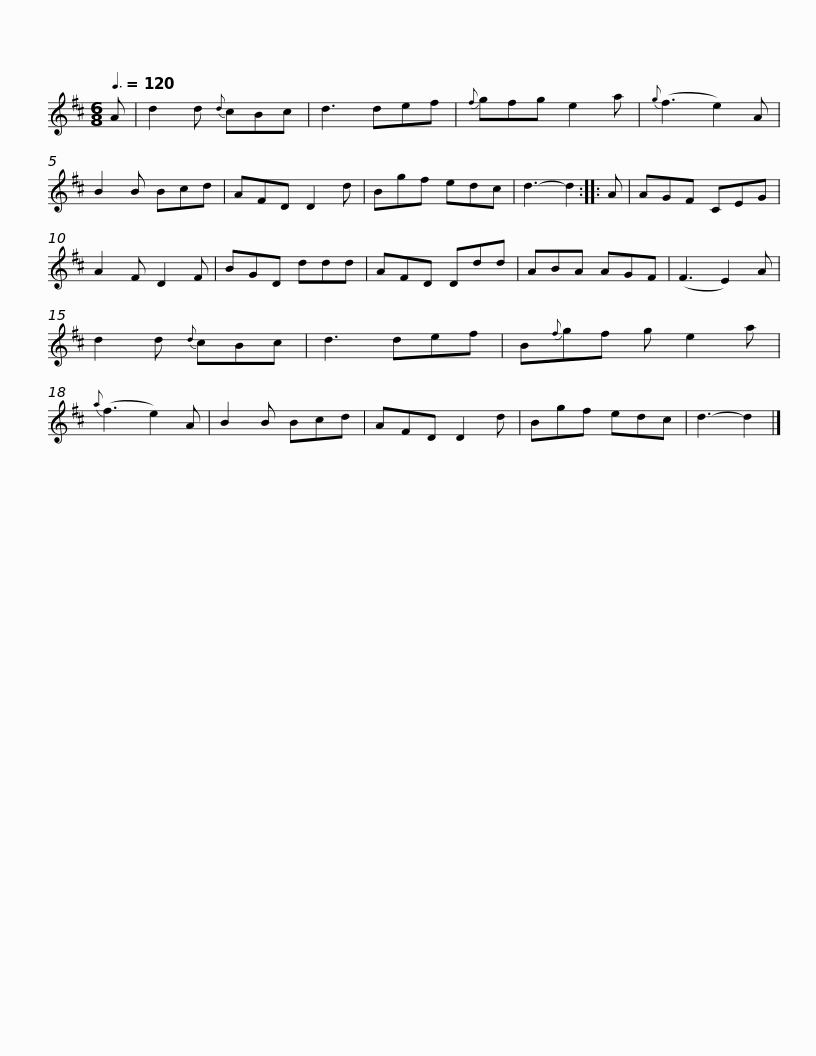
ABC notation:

X:1
L:1/8
Q:3/8=120
M:6/8
I:linebreak $
K:D
V:1 treble
V:1
 A | d2 d{d} cBc | d3 def |{f} gfg e2 a |{g} (f3 e2) A |$ %5
 B2 B Bcd | AFD D2 d | Bgf edc | d3- d2 ::$ A | %10
 AGF CEG | A2 F D2 F | BGD ddd | AFD Ddd |$ ABA AGF | %15
 (F3 E2) A | d2 d{d} cBc | d3 def |$ B{f}gf g e2 a |{a} (f3 e2) A | %20
 B2 B Bcd |$ AFD D2 d | Bgf edc | d3- d2 |] %24
